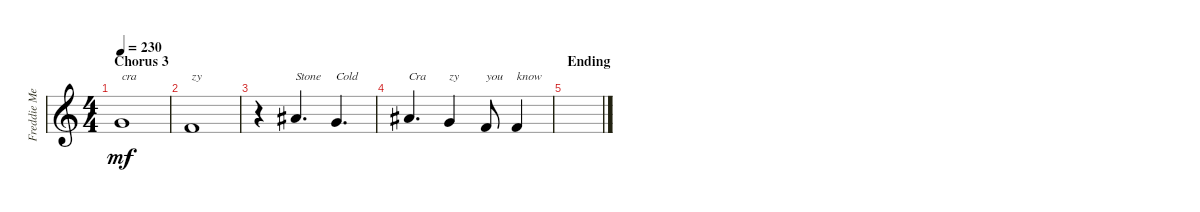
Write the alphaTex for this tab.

\track ("Freddie Mercury" "Freddie Me") {instrument voiceoohs}
\staff {score}
\tuning (E4 B3 G3 D3 A2 E2 B1) {hide}
\ts (4 4)
\section ("" "Chorus 3")
\tempo 230
\clef g2
\ks c
3.1.1{txt "cra" dy mf} |
1.1.1{txt "zy"} |
r.4 6.1.4{d txt "Stone"} 3.1.4{d txt "Cold"} |
6.1.4{d txt "Cra"} 3.1.4{txt "zy"} 1.1.8{txt "you"} 1.1.4{txt "know"} |
\section ("" "Ending")
